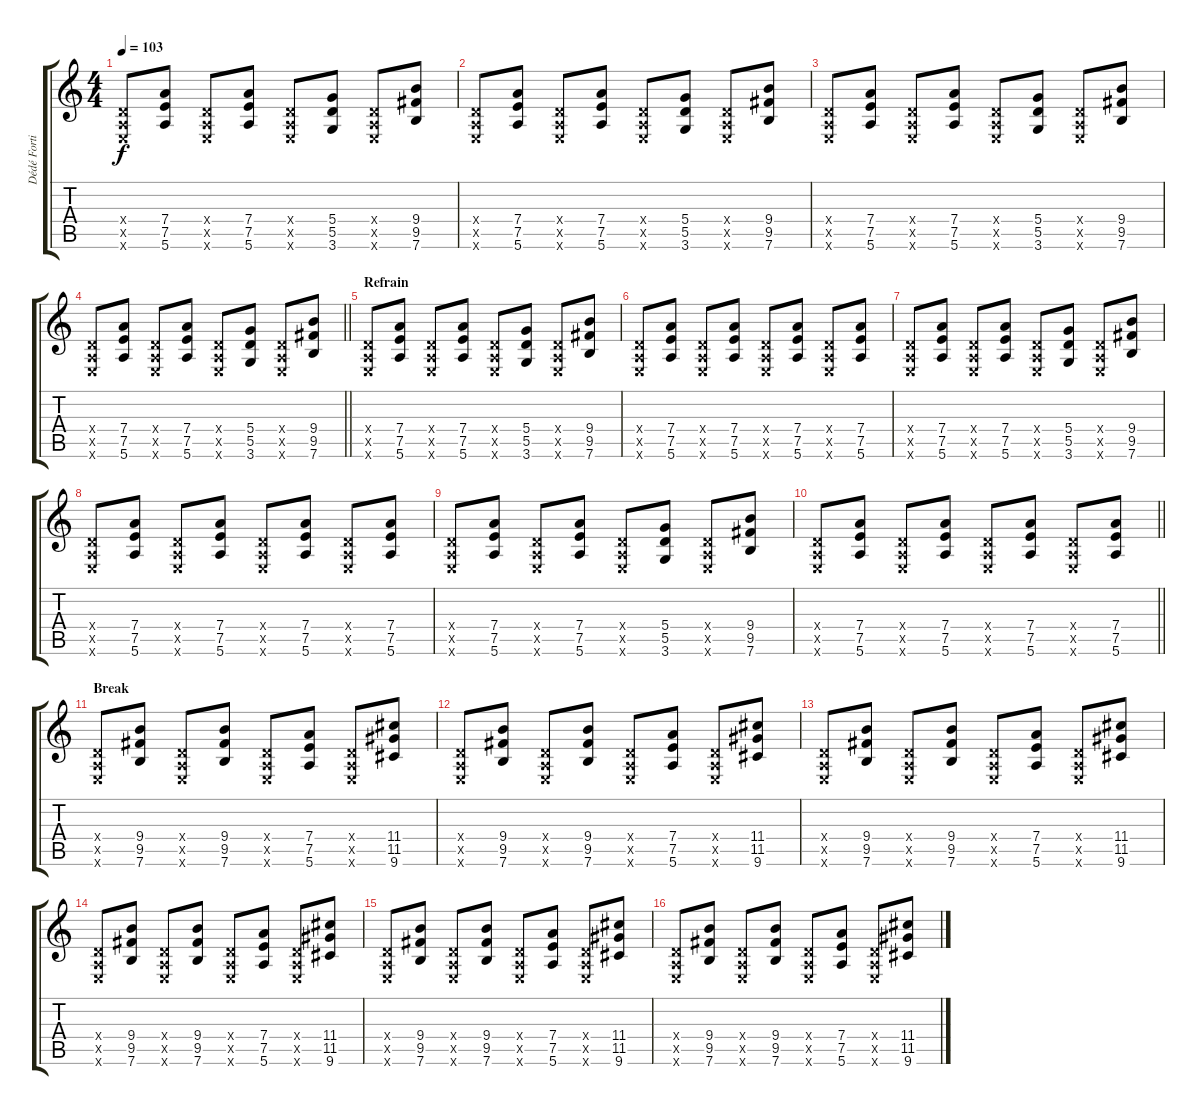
\track ("Dédé Fortin (guitar)" "Dédé Forti") {instrument acousticguitarsteel}
\staff {score tabs}
\tuning (E4 B3 G3 D3 A2 E2) {hide}
\ts (4 4)
\tempo 103
\clef g2
\ks c
(0.4{x} 0.5{x} 0.6{x}).8{dy f} (7.4 7.5 5.6).8 (0.4{x} 0.5{x} 0.6{x}).8 (7.4 7.5 5.6).8 (0.4{x} 0.5{x} 0.6{x}).8 (5.4 5.5 3.6).8 (0.4{x} 0.5{x} 0.6{x}).8 (9.4 9.5 7.6).8 |
(0.4{x} 0.5{x} 0.6{x}).8 (7.4 7.5 5.6).8 (0.4{x} 0.5{x} 0.6{x}).8 (7.4 7.5 5.6).8 (0.4{x} 0.5{x} 0.6{x}).8 (5.4 5.5 3.6).8 (0.4{x} 0.5{x} 0.6{x}).8 (9.4 9.5 7.6).8 |
(0.4{x} 0.5{x} 0.6{x}).8 (7.4 7.5 5.6).8 (0.4{x} 0.5{x} 0.6{x}).8 (7.4 7.5 5.6).8 (0.4{x} 0.5{x} 0.6{x}).8 (5.4 5.5 3.6).8 (0.4{x} 0.5{x} 0.6{x}).8 (9.4 9.5 7.6).8 |
\barLineRight lightlight
(0.4{x} 0.5{x} 0.6{x}).8 (7.4 7.5 5.6).8 (0.4{x} 0.5{x} 0.6{x}).8 (7.4 7.5 5.6).8 (0.4{x} 0.5{x} 0.6{x}).8 (5.4 5.5 3.6).8 (0.4{x} 0.5{x} 0.6{x}).8 (9.4 9.5 7.6).8 |
\section ("" "Refrain")
(0.4{x} 0.5{x} 0.6{x}).8 (7.4 7.5 5.6).8 (0.4{x} 0.5{x} 0.6{x}).8 (7.4 7.5 5.6).8 (0.4{x} 0.5{x} 0.6{x}).8 (5.4 5.5 3.6).8 (0.4{x} 0.5{x} 0.6{x}).8 (9.4 9.5 7.6).8 |
(0.4{x} 0.5{x} 0.6{x}).8 (7.4 7.5 5.6).8 (0.4{x} 0.5{x} 0.6{x}).8 (7.4 7.5 5.6).8 (0.4{x} 0.5{x} 0.6{x}).8 (7.4 7.5 5.6).8 (0.4{x} 0.5{x} 0.6{x}).8 (7.4 7.5 5.6).8 |
(0.4{x} 0.5{x} 0.6{x}).8 (7.4 7.5 5.6).8 (0.4{x} 0.5{x} 0.6{x}).8 (7.4 7.5 5.6).8 (0.4{x} 0.5{x} 0.6{x}).8 (5.4 5.5 3.6).8 (0.4{x} 0.5{x} 0.6{x}).8 (9.4 9.5 7.6).8 |
(0.4{x} 0.5{x} 0.6{x}).8 (7.4 7.5 5.6).8 (0.4{x} 0.5{x} 0.6{x}).8 (7.4 7.5 5.6).8 (0.4{x} 0.5{x} 0.6{x}).8 (7.4 7.5 5.6).8 (0.4{x} 0.5{x} 0.6{x}).8 (7.4 7.5 5.6).8 |
(0.4{x} 0.5{x} 0.6{x}).8 (7.4 7.5 5.6).8 (0.4{x} 0.5{x} 0.6{x}).8 (7.4 7.5 5.6).8 (0.4{x} 0.5{x} 0.6{x}).8 (5.4 5.5 3.6).8 (0.4{x} 0.5{x} 0.6{x}).8 (9.4 9.5 7.6).8 |
\barLineRight lightlight
(0.4{x} 0.5{x} 0.6{x}).8 (7.4 7.5 5.6).8 (0.4{x} 0.5{x} 0.6{x}).8 (7.4 7.5 5.6).8 (0.4{x} 0.5{x} 0.6{x}).8 (7.4 7.5 5.6).8 (0.4{x} 0.5{x} 0.6{x}).8 (7.4 7.5 5.6).8 |
\section ("" "Break")
(0.4{x} 0.5{x} 0.6{x}).8 (9.4 9.5 7.6).8 (0.4{x} 0.5{x} 0.6{x}).8 (9.4 9.5 7.6).8 (0.4{x} 0.5{x} 0.6{x}).8 (7.4 7.5 5.6).8 (0.4{x} 0.5{x} 0.6{x}).8 (11.4 11.5 9.6).8 |
(0.4{x} 0.5{x} 0.6{x}).8 (9.4 9.5 7.6).8 (0.4{x} 0.5{x} 0.6{x}).8 (9.4 9.5 7.6).8 (0.4{x} 0.5{x} 0.6{x}).8 (7.4 7.5 5.6).8 (0.4{x} 0.5{x} 0.6{x}).8 (11.4 11.5 9.6).8 |
(0.4{x} 0.5{x} 0.6{x}).8 (9.4 9.5 7.6).8 (0.4{x} 0.5{x} 0.6{x}).8 (9.4 9.5 7.6).8 (0.4{x} 0.5{x} 0.6{x}).8 (7.4 7.5 5.6).8 (0.4{x} 0.5{x} 0.6{x}).8 (11.4 11.5 9.6).8 |
(0.4{x} 0.5{x} 0.6{x}).8 (9.4 9.5 7.6).8 (0.4{x} 0.5{x} 0.6{x}).8 (9.4 9.5 7.6).8 (0.4{x} 0.5{x} 0.6{x}).8 (7.4 7.5 5.6).8 (0.4{x} 0.5{x} 0.6{x}).8 (11.4 11.5 9.6).8 |
(0.4{x} 0.5{x} 0.6{x}).8 (9.4 9.5 7.6).8 (0.4{x} 0.5{x} 0.6{x}).8 (9.4 9.5 7.6).8 (0.4{x} 0.5{x} 0.6{x}).8 (7.4 7.5 5.6).8 (0.4{x} 0.5{x} 0.6{x}).8 (11.4 11.5 9.6).8 |
(0.4{x} 0.5{x} 0.6{x}).8 (9.4 9.5 7.6).8 (0.4{x} 0.5{x} 0.6{x}).8 (9.4 9.5 7.6).8 (0.4{x} 0.5{x} 0.6{x}).8 (7.4 7.5 5.6).8 (0.4{x} 0.5{x} 0.6{x}).8 (11.4 11.5 9.6).8
